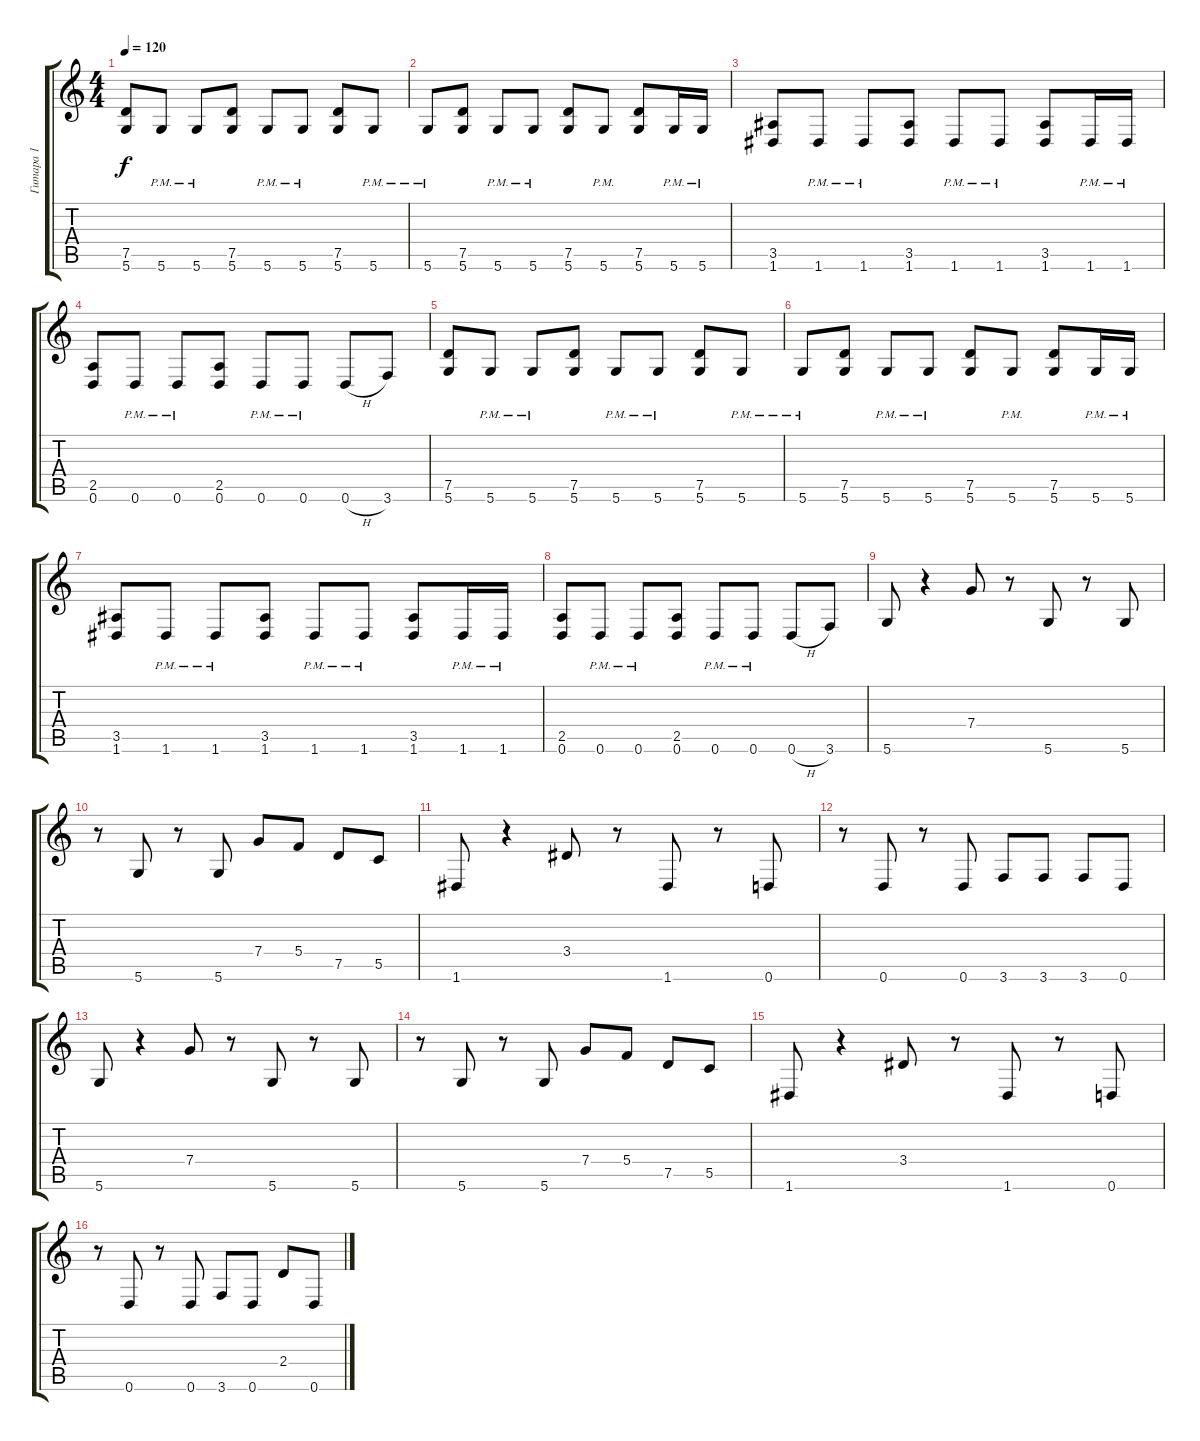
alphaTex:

\track ("Гитара 1" "Гитара 1") {instrument overdrivenguitar}
\staff {score tabs}
\tuning (D4 A3 F3 C3 G2 D2) {hide}
\ts (4 4)
\tempo 120
\clef g2
\ks c
(7.5 5.6).8{dy f} 5.6{pm}.8 5.6{pm}.8 (7.5 5.6).8 5.6{pm}.8 5.6{pm}.8 (7.5 5.6).8 5.6{pm}.8 |
5.6{pm}.8 (7.5 5.6).8 5.6{pm}.8 5.6{pm}.8 (7.5 5.6).8 5.6{pm}.8 (7.5 5.6).8 5.6{pm}.16 5.6{pm}.16 |
(3.5 1.6).8 1.6{pm}.8 1.6{pm}.8 (3.5 1.6).8 1.6{pm}.8 1.6{pm}.8 (3.5 1.6).8 1.6{pm}.16 1.6{pm}.16 |
(2.5 0.6).8 0.6{pm}.8 0.6{pm}.8 (2.5 0.6).8 0.6{pm}.8 0.6{pm}.8 0.6{h}.8 3.6.8 |
(7.5 5.6).8 5.6{pm}.8 5.6{pm}.8 (7.5 5.6).8 5.6{pm}.8 5.6{pm}.8 (7.5 5.6).8 5.6{pm}.8 |
5.6{pm}.8 (7.5 5.6).8 5.6{pm}.8 5.6{pm}.8 (7.5 5.6).8 5.6{pm}.8 (7.5 5.6).8 5.6{pm}.16 5.6{pm}.16 |
(3.5 1.6).8 1.6{pm}.8 1.6{pm}.8 (3.5 1.6).8 1.6{pm}.8 1.6{pm}.8 (3.5 1.6).8 1.6{pm}.16 1.6{pm}.16 |
(2.5 0.6).8 0.6{pm}.8 0.6{pm}.8 (2.5 0.6).8 0.6{pm}.8 0.6{pm}.8 0.6{h}.8 3.6.8 |
5.6.8 r.4 7.4.8 r.8 5.6.8 r.8 5.6.8 |
r.8 5.6.8 r.8 5.6.8 7.4.8 5.4.8 7.5.8 5.5.8 |
1.6.8 r.4 3.4.8 r.8 1.6.8 r.8 0.6.8 |
r.8 0.6.8 r.8 0.6.8 3.6.8 3.6.8 3.6.8 0.6.8 |
5.6.8 r.4 7.4.8 r.8 5.6.8 r.8 5.6.8 |
r.8 5.6.8 r.8 5.6.8 7.4.8 5.4.8 7.5.8 5.5.8 |
1.6.8 r.4 3.4.8 r.8 1.6.8 r.8 0.6.8 |
r.8 0.6.8 r.8 0.6.8 3.6.8 0.6.8 2.4.8 0.6.8
